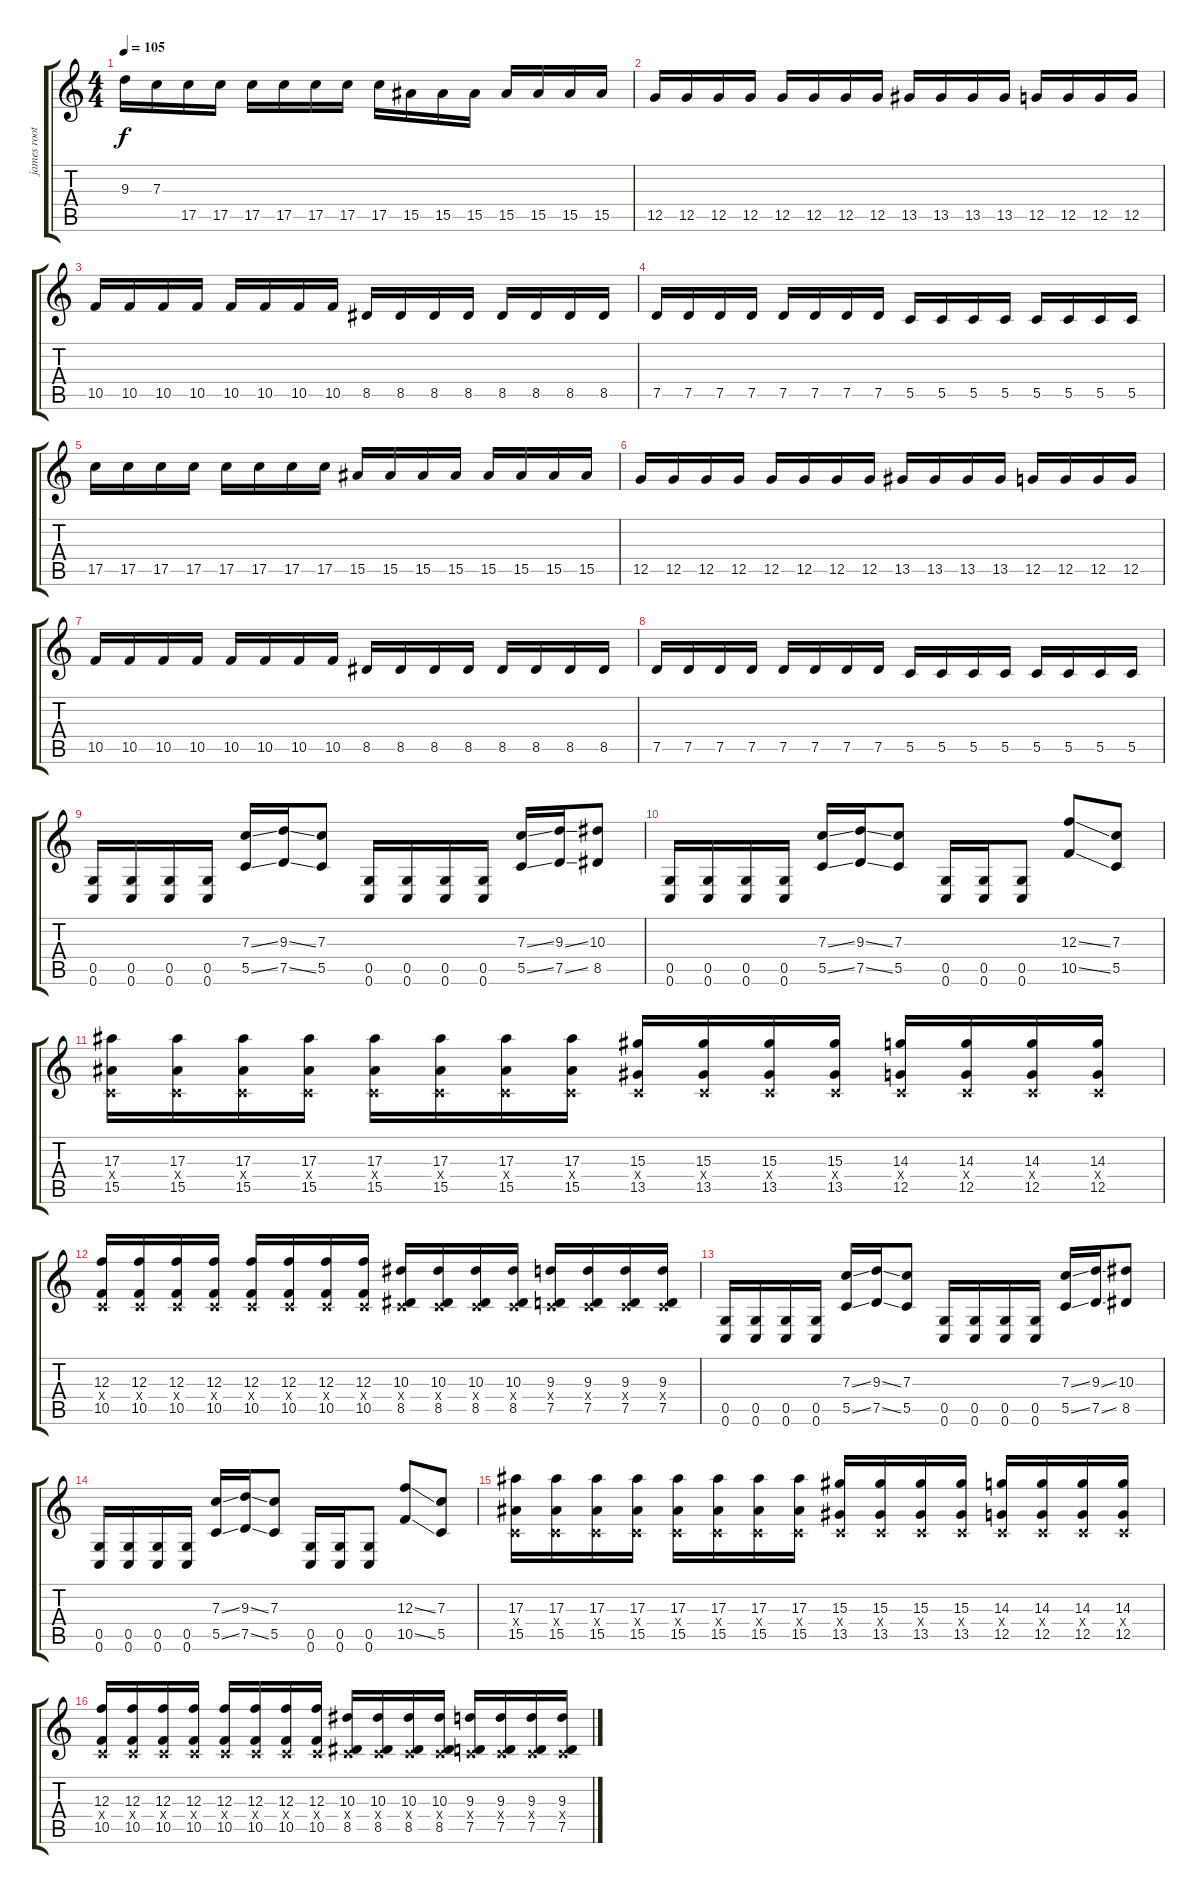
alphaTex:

\track ("james root" "james root") {instrument distortionguitar}
\staff {score tabs}
\tuning (D4 A3 F3 C3 G2 C2) {hide}
\ts (4 4)
\tempo 105
\clef g2
\ks c
9.3.16{dy f} 7.3.16 17.5.16 17.5.16 17.5.16 17.5.16 17.5.16 17.5.16 17.5.16 15.5.16 15.5.16 15.5.16 15.5.16 15.5.16 15.5.16 15.5.16 |
12.5.16 12.5.16 12.5.16 12.5.16 12.5.16 12.5.16 12.5.16 12.5.16 13.5.16 13.5.16 13.5.16 13.5.16 12.5.16 12.5.16 12.5.16 12.5.16 |
10.5.16 10.5.16 10.5.16 10.5.16 10.5.16 10.5.16 10.5.16 10.5.16 8.5.16 8.5.16 8.5.16 8.5.16 8.5.16 8.5.16 8.5.16 8.5.16 |
7.5.16 7.5.16 7.5.16 7.5.16 7.5.16 7.5.16 7.5.16 7.5.16 5.5.16 5.5.16 5.5.16 5.5.16 5.5.16 5.5.16 5.5.16 5.5.16 |
17.5.16 17.5.16 17.5.16 17.5.16 17.5.16 17.5.16 17.5.16 17.5.16 15.5.16 15.5.16 15.5.16 15.5.16 15.5.16 15.5.16 15.5.16 15.5.16 |
12.5.16 12.5.16 12.5.16 12.5.16 12.5.16 12.5.16 12.5.16 12.5.16 13.5.16 13.5.16 13.5.16 13.5.16 12.5.16 12.5.16 12.5.16 12.5.16 |
10.5.16 10.5.16 10.5.16 10.5.16 10.5.16 10.5.16 10.5.16 10.5.16 8.5.16 8.5.16 8.5.16 8.5.16 8.5.16 8.5.16 8.5.16 8.5.16 |
7.5.16 7.5.16 7.5.16 7.5.16 7.5.16 7.5.16 7.5.16 7.5.16 5.5.16 5.5.16 5.5.16 5.5.16 5.5.16 5.5.16 5.5.16 5.5.16 |
(0.5 0.6).16 (0.5 0.6).16 (0.5 0.6).16 (0.5 0.6).16 (7.3{ss} 5.5{ss}).16 (9.3{ss} 7.5{ss}).16 (7.3 5.5).8 (0.5 0.6).16 (0.5 0.6).16 (0.5 0.6).16 (0.5 0.6).16 (7.3{ss} 5.5{ss}).16 (9.3{ss} 7.5{ss}).16 (10.3 8.5).8 |
(0.5 0.6).16 (0.5 0.6).16 (0.5 0.6).16 (0.5 0.6).16 (7.3{ss} 5.5{ss}).16 (9.3{ss} 7.5{ss}).16 (7.3 5.5).8 (0.5 0.6).16 (0.5 0.6).16 (0.5 0.6).8 (12.3{ss} 10.5{ss}).8 (7.3 5.5).8 |
(17.3 0.4{x} 15.5).16 (17.3 0.4{x} 15.5).16 (17.3 0.4{x} 15.5).16 (17.3 0.4{x} 15.5).16 (17.3 0.4{x} 15.5).16 (17.3 0.4{x} 15.5).16 (17.3 0.4{x} 15.5).16 (17.3 0.4{x} 15.5).16 (15.3 0.4{x} 13.5).16 (15.3 0.4{x} 13.5).16 (15.3 0.4{x} 13.5).16 (15.3 0.4{x} 13.5).16 (14.3 0.4{x} 12.5).16 (14.3 0.4{x} 12.5).16 (14.3 0.4{x} 12.5).16 (14.3 0.4{x} 12.5).16 |
(12.3 0.4{x} 10.5).16 (12.3 0.4{x} 10.5).16 (12.3 0.4{x} 10.5).16 (12.3 0.4{x} 10.5).16 (12.3 0.4{x} 10.5).16 (12.3 0.4{x} 10.5).16 (12.3 0.4{x} 10.5).16 (12.3 0.4{x} 10.5).16 (10.3 0.4{x} 8.5).16 (10.3 0.4{x} 8.5).16 (10.3 0.4{x} 8.5).16 (10.3 0.4{x} 8.5).16 (9.3 0.4{x} 7.5).16 (9.3 0.4{x} 7.5).16 (9.3 0.4{x} 7.5).16 (9.3 0.4{x} 7.5).16 |
(0.5 0.6).16 (0.5 0.6).16 (0.5 0.6).16 (0.5 0.6).16 (7.3{ss} 5.5{ss}).16 (9.3{ss} 7.5{ss}).16 (7.3 5.5).8 (0.5 0.6).16 (0.5 0.6).16 (0.5 0.6).16 (0.5 0.6).16 (7.3{ss} 5.5{ss}).16 (9.3{ss} 7.5{ss}).16 (10.3 8.5).8 |
(0.5 0.6).16 (0.5 0.6).16 (0.5 0.6).16 (0.5 0.6).16 (7.3{ss} 5.5{ss}).16 (9.3{ss} 7.5{ss}).16 (7.3 5.5).8 (0.5 0.6).16 (0.5 0.6).16 (0.5 0.6).8 (12.3{ss} 10.5{ss}).8 (7.3 5.5).8 |
(17.3 0.4{x} 15.5).16 (17.3 0.4{x} 15.5).16 (17.3 0.4{x} 15.5).16 (17.3 0.4{x} 15.5).16 (17.3 0.4{x} 15.5).16 (17.3 0.4{x} 15.5).16 (17.3 0.4{x} 15.5).16 (17.3 0.4{x} 15.5).16 (15.3 0.4{x} 13.5).16 (15.3 0.4{x} 13.5).16 (15.3 0.4{x} 13.5).16 (15.3 0.4{x} 13.5).16 (14.3 0.4{x} 12.5).16 (14.3 0.4{x} 12.5).16 (14.3 0.4{x} 12.5).16 (14.3 0.4{x} 12.5).16 |
(12.3 0.4{x} 10.5).16 (12.3 0.4{x} 10.5).16 (12.3 0.4{x} 10.5).16 (12.3 0.4{x} 10.5).16 (12.3 0.4{x} 10.5).16 (12.3 0.4{x} 10.5).16 (12.3 0.4{x} 10.5).16 (12.3 0.4{x} 10.5).16 (10.3 0.4{x} 8.5).16 (10.3 0.4{x} 8.5).16 (10.3 0.4{x} 8.5).16 (10.3 0.4{x} 8.5).16 (9.3 0.4{x} 7.5).16 (9.3 0.4{x} 7.5).16 (9.3 0.4{x} 7.5).16 (9.3 0.4{x} 7.5).16
